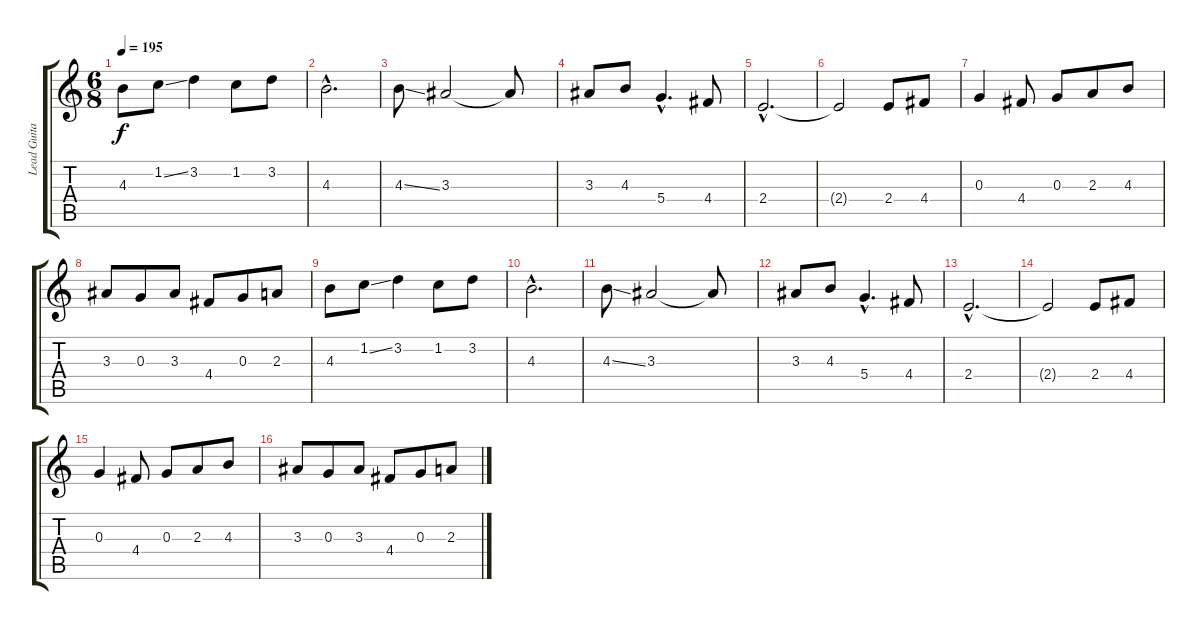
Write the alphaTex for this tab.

\track ("Lead Guitar I" "Lead Guita") {instrument distortionguitar}
\staff {score tabs}
\tuning (E4 B3 G3 D3 A2 E2) {hide}
\ts (6 8)
\tempo 195
\clef g2
\ks c
4.3.8{dy f} 1.2{ss}.8 3.2.4 1.2.8 3.2.8 |
4.3{hac}.2{d} |
4.3{ss}.8 3.3.2 3.3{t}.8 |
3.3.8 4.3.8 5.4{hac}.4{d} 4.4.8 |
2.4{hac}.2{d} |
2.4{t}.2 2.4.8 4.4.8 |
0.3.4 4.4.8 0.3.8 2.3.8 4.3.8 |
3.3.8 0.3.8 3.3.8 4.4.8 0.3.8 2.3.8 |
4.3.8 1.2{ss}.8 3.2.4 1.2.8 3.2.8 |
4.3{hac}.2{d} |
4.3{ss}.8 3.3.2 3.3{t}.8 |
3.3.8 4.3.8 5.4{hac}.4{d} 4.4.8 |
2.4{hac}.2{d} |
2.4{t}.2 2.4.8 4.4.8 |
0.3.4 4.4.8 0.3.8 2.3.8 4.3.8 |
3.3.8 0.3.8 3.3.8 4.4.8 0.3.8 2.3.8
